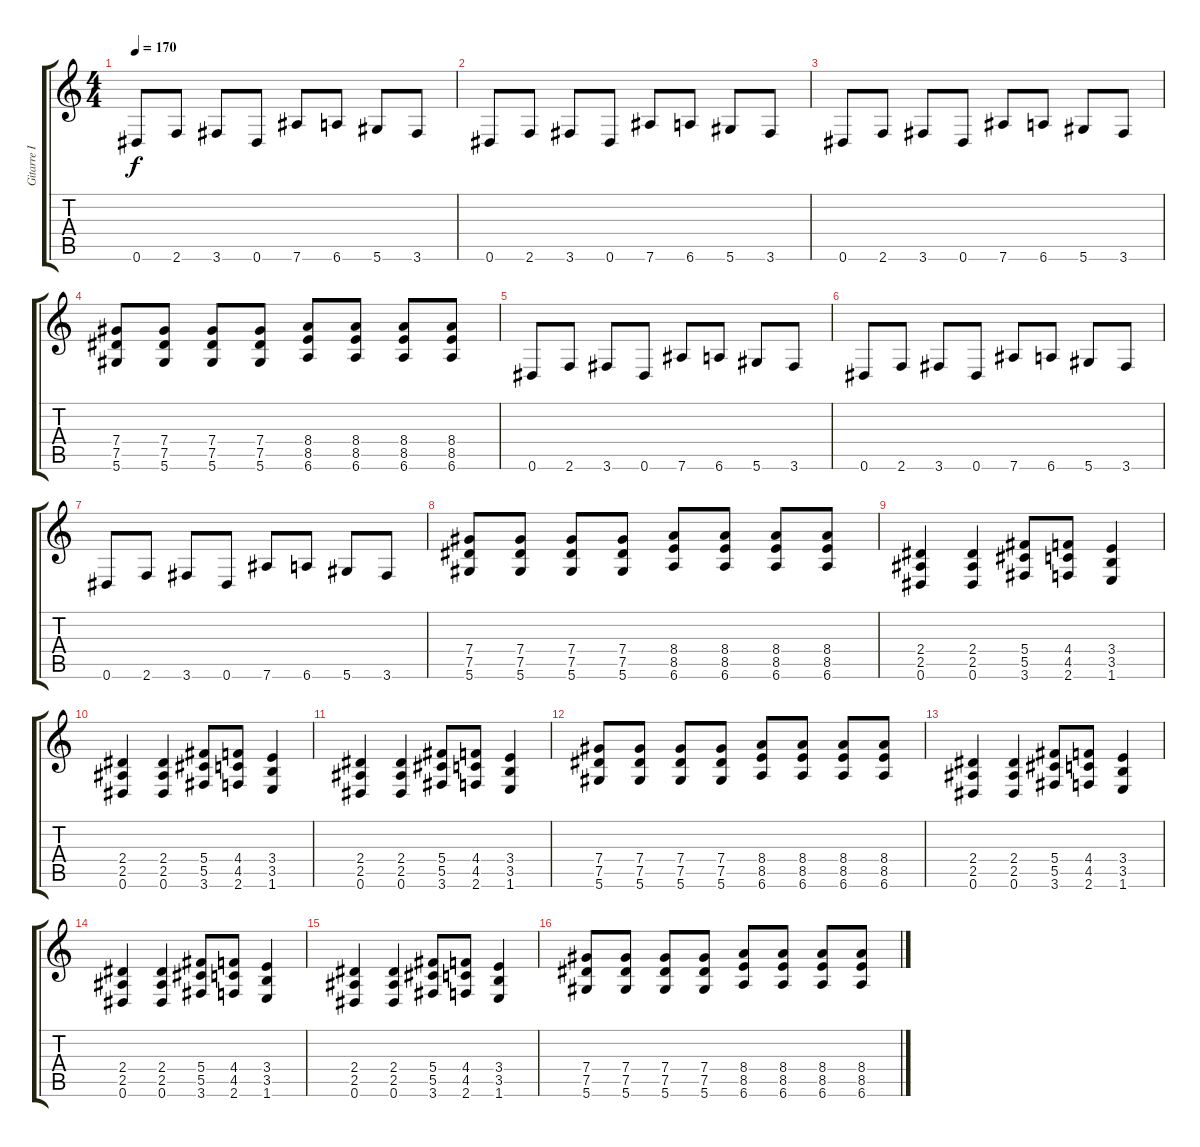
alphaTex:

\track ("Gitarre I" "Gitarre I") {instrument distortionguitar}
\staff {score tabs}
\tuning (Eb4 Bb3 Gb3 Db3 Ab2 Eb2) {hide}
\ts (4 4)
\tempo 170
\clef g2
\ks c
0.6.8{dy f} 2.6.8 3.6.8 0.6.8 7.6.8 6.6.8 5.6.8 3.6.8 |
0.6.8 2.6.8 3.6.8 0.6.8 7.6.8 6.6.8 5.6.8 3.6.8 |
0.6.8 2.6.8 3.6.8 0.6.8 7.6.8 6.6.8 5.6.8 3.6.8 |
(7.4 7.5 5.6).8 (7.4 7.5 5.6).8 (7.4 7.5 5.6).8 (7.4 7.5 5.6).8 (8.4 8.5 6.6).8 (8.4 8.5 6.6).8 (8.4 8.5 6.6).8 (8.4 8.5 6.6).8 |
0.6.8 2.6.8 3.6.8 0.6.8 7.6.8 6.6.8 5.6.8 3.6.8 |
0.6.8 2.6.8 3.6.8 0.6.8 7.6.8 6.6.8 5.6.8 3.6.8 |
0.6.8 2.6.8 3.6.8 0.6.8 7.6.8 6.6.8 5.6.8 3.6.8 |
(7.4 7.5 5.6).8 (7.4 7.5 5.6).8 (7.4 7.5 5.6).8 (7.4 7.5 5.6).8 (8.4 8.5 6.6).8 (8.4 8.5 6.6).8 (8.4 8.5 6.6).8 (8.4 8.5 6.6).8 |
(2.4 2.5 0.6).4 (2.4 2.5 0.6).4 (5.4 5.5 3.6).8 (4.4 4.5 2.6).8 (3.4 3.5 1.6).4 |
(2.4 2.5 0.6).4 (2.4 2.5 0.6).4 (5.4 5.5 3.6).8 (4.4 4.5 2.6).8 (3.4 3.5 1.6).4 |
(2.4 2.5 0.6).4 (2.4 2.5 0.6).4 (5.4 5.5 3.6).8 (4.4 4.5 2.6).8 (3.4 3.5 1.6).4 |
(7.4 7.5 5.6).8 (7.4 7.5 5.6).8 (7.4 7.5 5.6).8 (7.4 7.5 5.6).8 (8.4 8.5 6.6).8 (8.4 8.5 6.6).8 (8.4 8.5 6.6).8 (8.4 8.5 6.6).8 |
(2.4 2.5 0.6).4 (2.4 2.5 0.6).4 (5.4 5.5 3.6).8 (4.4 4.5 2.6).8 (3.4 3.5 1.6).4 |
(2.4 2.5 0.6).4 (2.4 2.5 0.6).4 (5.4 5.5 3.6).8 (4.4 4.5 2.6).8 (3.4 3.5 1.6).4 |
(2.4 2.5 0.6).4 (2.4 2.5 0.6).4 (5.4 5.5 3.6).8 (4.4 4.5 2.6).8 (3.4 3.5 1.6).4 |
(7.4 7.5 5.6).8 (7.4 7.5 5.6).8 (7.4 7.5 5.6).8 (7.4 7.5 5.6).8 (8.4 8.5 6.6).8 (8.4 8.5 6.6).8 (8.4 8.5 6.6).8 (8.4 8.5 6.6).8
